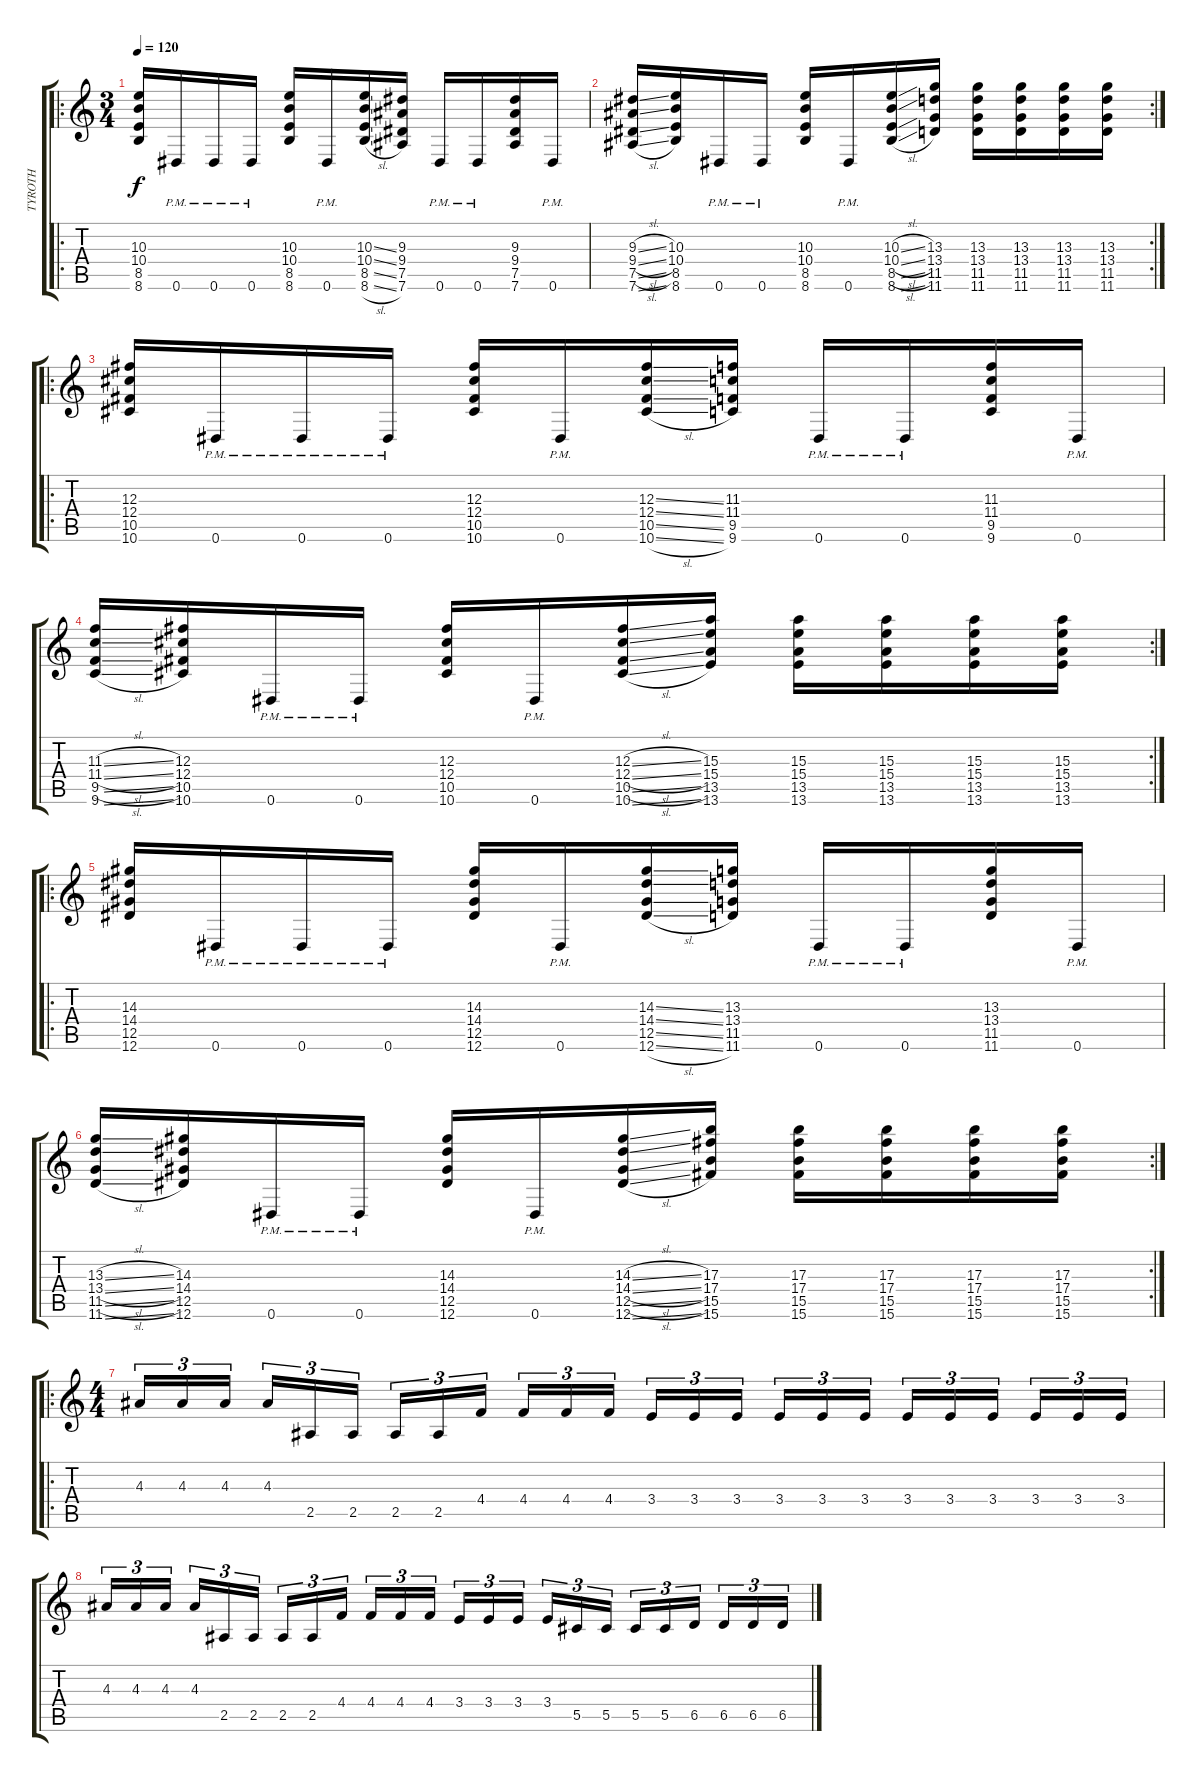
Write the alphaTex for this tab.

\track ("TYROTH" "TYROTH") {instrument distortionguitar}
\staff {score tabs}
\tuning (Eb4 Bb3 Gb3 Db3 Ab2 Eb2) {hide}
\ro
\ts (3 4)
\tempo 120
\clef g2
\ks c
(10.3 10.4 8.5 8.6).16{dy f} 0.6{pm}.16 0.6{pm}.16 0.6{pm}.16 (10.3 10.4 8.5 8.6).16 0.6{pm}.16 (10.3{ss} 10.4{ss} 8.5{ss} 8.6{sl}).16 (9.3 9.4 7.5 7.6).16 0.6{pm}.16 0.6{pm}.16 (9.3 9.4 7.5 7.6).16 0.6{pm}.16 |
\rc 2
(9.3{sl} 9.4{sl} 7.5{sl} 7.6{sl}).16 (10.3 10.4 8.5 8.6).16 0.6{pm}.16 0.6{pm}.16 (10.3 10.4 8.5 8.6).16 0.6{pm}.16 (10.3{sl} 10.4{sl} 8.5{sl} 8.6{sl}).16 (13.3 13.4 11.5 11.6).16 (13.3 13.4 11.5 11.6).16 (13.3 13.4 11.5 11.6).16 (13.3 13.4 11.5 11.6).16 (13.3 13.4 11.5 11.6).16 |
\ro
(12.3 12.4 10.5 10.6).16 0.6{pm}.16 0.6{pm}.16 0.6{pm}.16 (12.3 12.4 10.5 10.6).16 0.6{pm}.16 (12.3{ss} 12.4{ss} 10.5{ss} 10.6{sl}).16 (11.3 11.4 9.5 9.6).16 0.6{pm}.16 0.6{pm}.16 (11.3 11.4 9.5 9.6).16 0.6{pm}.16 |
\rc 2
(11.3{sl} 11.4{sl} 9.5{sl} 9.6{sl}).16 (12.3 12.4 10.5 10.6).16 0.6{pm}.16 0.6{pm}.16 (12.3 12.4 10.5 10.6).16 0.6{pm}.16 (12.3{sl} 12.4{sl} 10.5{sl} 10.6{sl}).16 (15.3 15.4 13.5 13.6).16 (15.3 15.4 13.5 13.6).16 (15.3 15.4 13.5 13.6).16 (15.3 15.4 13.5 13.6).16 (15.3 15.4 13.5 13.6).16 |
\ro
(14.3 14.4 12.5 12.6).16 0.6{pm}.16 0.6{pm}.16 0.6{pm}.16 (14.3 14.4 12.5 12.6).16 0.6{pm}.16 (14.3{ss} 14.4{ss} 12.5{ss} 12.6{sl}).16 (13.3 13.4 11.5 11.6).16 0.6{pm}.16 0.6{pm}.16 (13.3 13.4 11.5 11.6).16 0.6{pm}.16 |
\rc 2
(13.3{sl} 13.4{sl} 11.5{sl} 11.6{sl}).16 (14.3 14.4 12.5 12.6).16 0.6{pm}.16 0.6{pm}.16 (14.3 14.4 12.5 12.6).16 0.6{pm}.16 (14.3{sl} 14.4{sl} 12.5{sl} 12.6{sl}).16 (17.3 17.4 15.5 15.6).16 (17.3 17.4 15.5 15.6).16 (17.3 17.4 15.5 15.6).16 (17.3 17.4 15.5 15.6).16 (17.3 17.4 15.5 15.6).16 |
\ro
\ts (4 4)
4.3.16{tu (3 2)} 4.3.16{tu (3 2)} 4.3.16{tu (3 2) beam splitsecondary} 4.3.16{tu (3 2)} 2.5.16{tu (3 2)} 2.5.16{tu (3 2)} 2.5.16{tu (3 2)} 2.5.16{tu (3 2)} 4.4.16{tu (3 2) beam splitsecondary} 4.4.16{tu (3 2)} 4.4.16{tu (3 2)} 4.4.16{tu (3 2)} 3.4.16{tu (3 2)} 3.4.16{tu (3 2)} 3.4.16{tu (3 2) beam splitsecondary} 3.4.16{tu (3 2)} 3.4.16{tu (3 2)} 3.4.16{tu (3 2)} 3.4.16{tu (3 2)} 3.4.16{tu (3 2)} 3.4.16{tu (3 2) beam splitsecondary} 3.4.16{tu (3 2)} 3.4.16{tu (3 2)} 3.4.16{tu (3 2)} |
4.3.16{tu (3 2)} 4.3.16{tu (3 2)} 4.3.16{tu (3 2) beam splitsecondary} 4.3.16{tu (3 2)} 2.5.16{tu (3 2)} 2.5.16{tu (3 2)} 2.5.16{tu (3 2)} 2.5.16{tu (3 2)} 4.4.16{tu (3 2) beam splitsecondary} 4.4.16{tu (3 2)} 4.4.16{tu (3 2)} 4.4.16{tu (3 2)} 3.4.16{tu (3 2)} 3.4.16{tu (3 2)} 3.4.16{tu (3 2) beam splitsecondary} 3.4.16{tu (3 2)} 5.5.16{tu (3 2)} 5.5.16{tu (3 2)} 5.5.16{tu (3 2)} 5.5.16{tu (3 2)} 6.5.16{tu (3 2) beam splitsecondary} 6.5.16{tu (3 2)} 6.5.16{tu (3 2)} 6.5.16{tu (3 2)}
